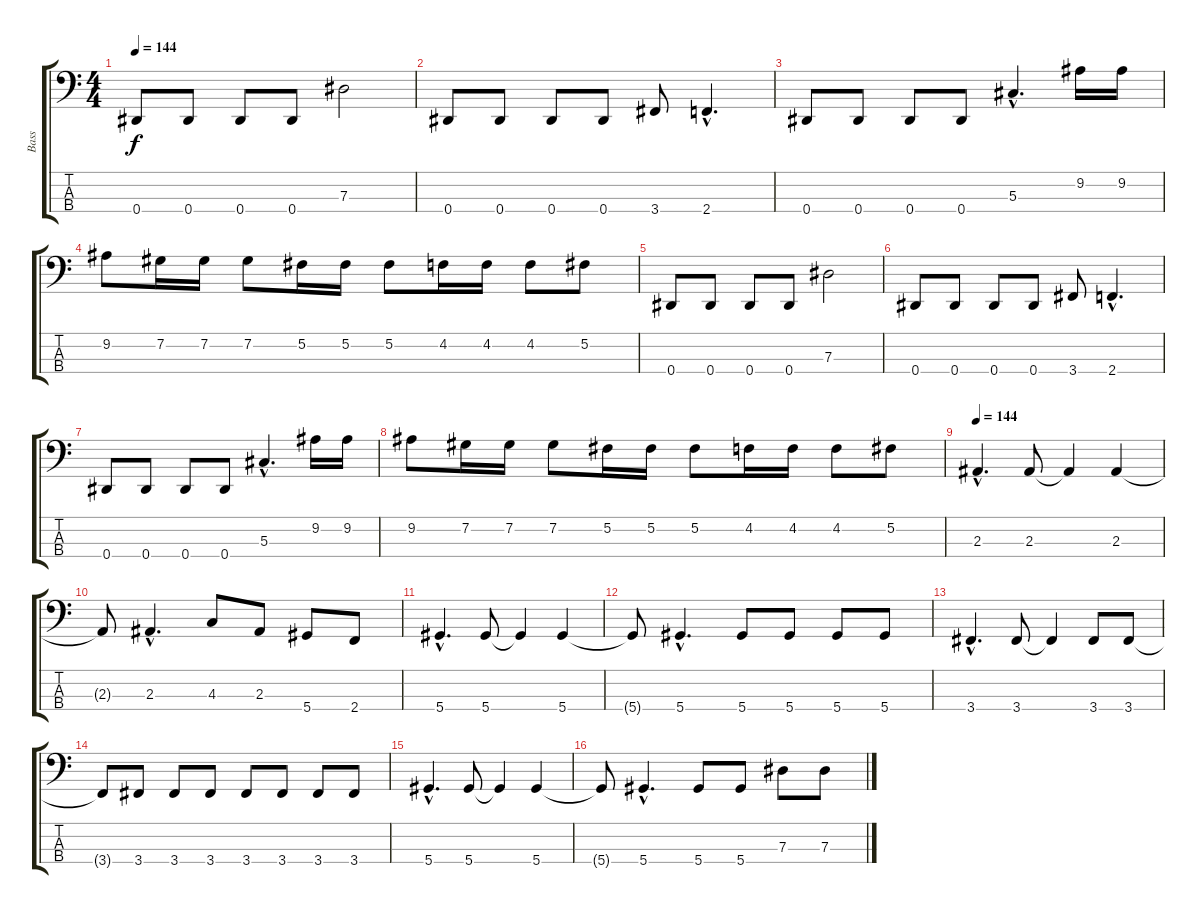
\track ("Bass" "Bass") {instrument electricbassfinger}
\staff {score tabs}
\tuning (Gb2 Db2 Ab1 Eb1) {hide}
\ts (4 4)
\tempo 144
\clef f4
\ks c
0.4.8{dy f} 0.4.8 0.4.8 0.4.8 7.3.2 |
0.4.8 0.4.8 0.4.8 0.4.8 3.4.8 2.4{hac}.4{d} |
0.4.8 0.4.8 0.4.8 0.4.8 5.3{hac}.4{d} 9.2.16 9.2.16 |
9.2.8 7.2.16 7.2.16 7.2.8 5.2.16 5.2.16 5.2.8 4.2.16 4.2.16 4.2.8 5.2.8 |
0.4.8 0.4.8 0.4.8 0.4.8 7.3.2 |
0.4.8 0.4.8 0.4.8 0.4.8 3.4.8 2.4{hac}.4{d} |
0.4.8 0.4.8 0.4.8 0.4.8 5.3{hac}.4{d} 9.2.16 9.2.16 |
9.2.8 7.2.16 7.2.16 7.2.8 5.2.16 5.2.16 5.2.8 4.2.16 4.2.16 4.2.8 5.2.8 |
\tempo 144
2.3{hac}.4{d} 2.3.8 2.3{t}.4 2.3.4 |
2.3{t}.8 2.3{hac}.4{d} 4.3.8 2.3.8 5.4.8 2.4.8 |
5.4{hac}.4{d} 5.4.8 5.4{t}.4 5.4.4 |
5.4{t}.8 5.4{hac}.4{d} 5.4.8 5.4.8 5.4.8 5.4.8 |
3.4{hac}.4{d} 3.4.8 3.4{t}.4 3.4.8 3.4.8 |
3.4{t}.8 3.4.8 3.4.8 3.4.8 3.4.8 3.4.8 3.4.8 3.4.8 |
5.4{hac}.4{d} 5.4.8 5.4{t}.4 5.4.4 |
5.4{t}.8 5.4{hac}.4{d} 5.4.8 5.4.8 7.3.8 7.3.8
